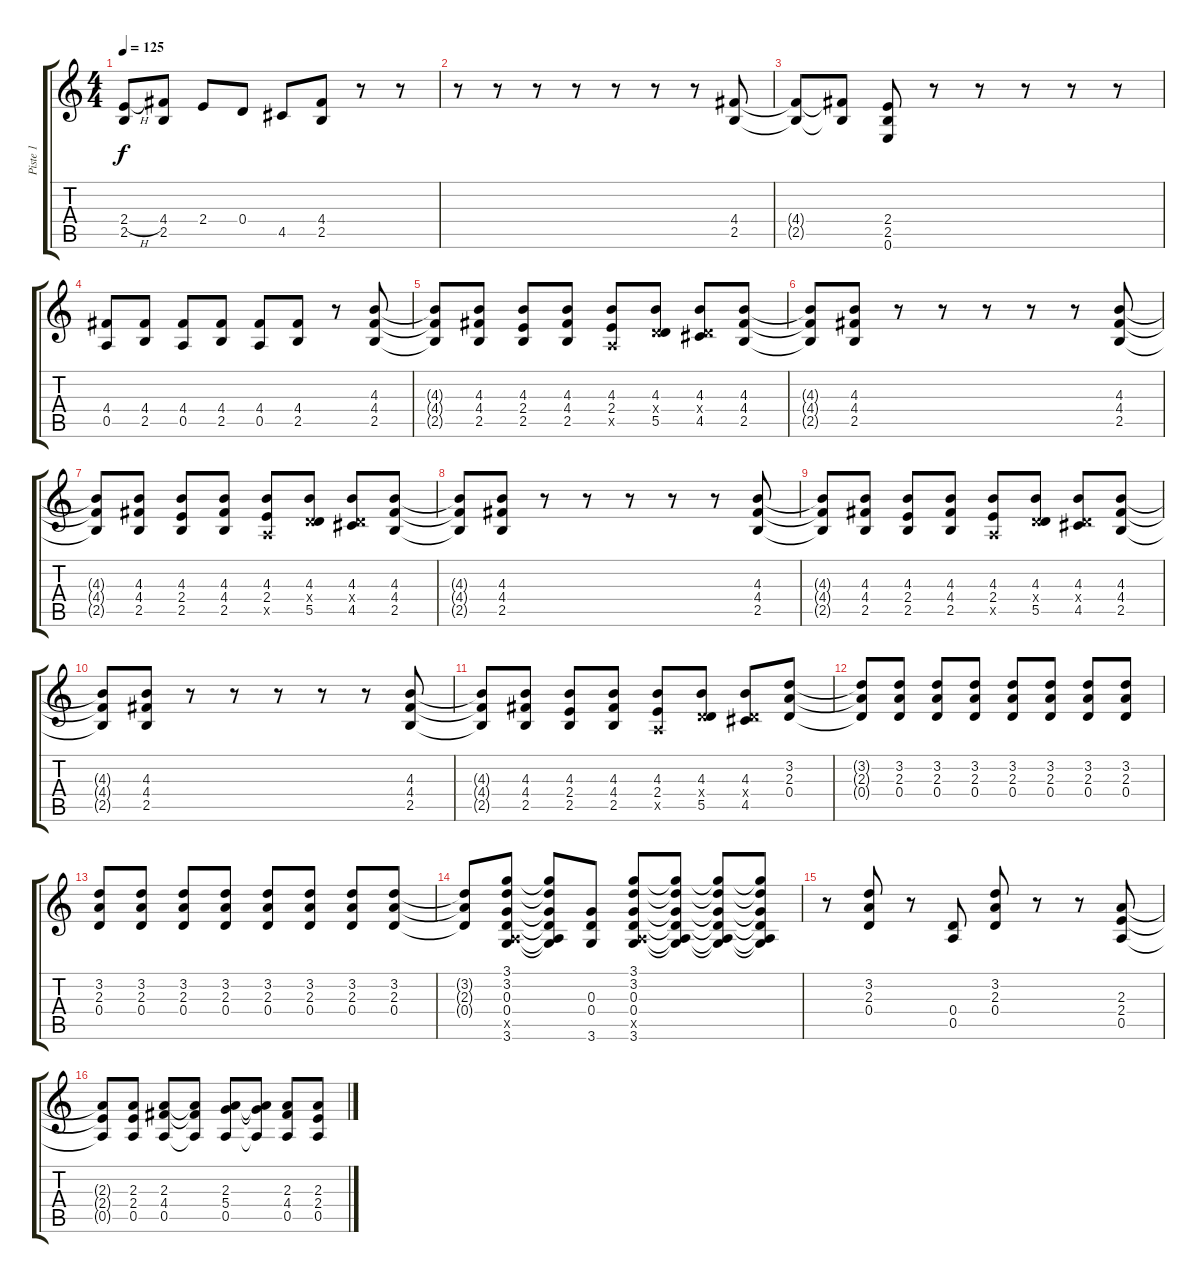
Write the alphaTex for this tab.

\track ("Piste 1" "Piste 1") {instrument distortionguitar}
\staff {score tabs}
\tuning (E4 B3 G3 D3 A2 E2) {hide}
\ts (4 4)
\tempo 125
\clef g2
\ks c
(2.4{h} 2.5).8{dy f} (4.4 2.5).8 2.4.8 0.4.8 4.5.8 (4.4 2.5).8 r.8 r.8 |
r.8 r.8 r.8 r.8 r.8 r.8 r.8 (4.4 2.5).8 |
(4.4{t} 2.5{t}).8 (4.4{t} 2.5{t}).8 (2.4 2.5 0.6).8 r.8 r.8 r.8 r.8 r.8 |
(4.4 0.5).8 (4.4 2.5).8 (4.4 0.5).8 (4.4 2.5).8 (4.4 0.5).8 (4.4 2.5).8 r.8 (4.3 4.4 2.5).8 |
(4.3{t} 4.4{t} 2.5{t}).8 (4.3 4.4 2.5).8 (4.3 2.4 2.5).8 (4.3 4.4 2.5).8 (4.3 2.4 0.5{x}).8 (4.3 0.4{x} 5.5).8 (4.3 0.4{x} 4.5).8 (4.3 4.4 2.5).8 |
(4.3{t} 4.4{t} 2.5{t}).8 (4.3 4.4 2.5).8 r.8 r.8 r.8 r.8 r.8 (4.3 4.4 2.5).8 |
(4.3{t} 4.4{t} 2.5{t}).8 (4.3 4.4 2.5).8 (4.3 2.4 2.5).8 (4.3 4.4 2.5).8 (4.3 2.4 0.5{x}).8 (4.3 0.4{x} 5.5).8 (4.3 0.4{x} 4.5).8 (4.3 4.4 2.5).8 |
(4.3{t} 4.4{t} 2.5{t}).8 (4.3 4.4 2.5).8 r.8 r.8 r.8 r.8 r.8 (4.3 4.4 2.5).8 |
(4.3{t} 4.4{t} 2.5{t}).8 (4.3 4.4 2.5).8 (4.3 2.4 2.5).8 (4.3 4.4 2.5).8 (4.3 2.4 0.5{x}).8 (4.3 0.4{x} 5.5).8 (4.3 0.4{x} 4.5).8 (4.3 4.4 2.5).8 |
(4.3{t} 4.4{t} 2.5{t}).8 (4.3 4.4 2.5).8 r.8 r.8 r.8 r.8 r.8 (4.3 4.4 2.5).8 |
(4.3{t} 4.4{t} 2.5{t}).8 (4.3 4.4 2.5).8 (4.3 2.4 2.5).8 (4.3 4.4 2.5).8 (4.3 2.4 0.5{x}).8 (4.3 0.4{x} 5.5).8 (4.3 0.4{x} 4.5).8 (3.2 2.3 0.4).8 |
(3.2{t} 2.3{t} 0.4{t}).8 (3.2 2.3 0.4).8 (3.2 2.3 0.4).8 (3.2 2.3 0.4).8 (3.2 2.3 0.4).8 (3.2 2.3 0.4).8 (3.2 2.3 0.4).8 (3.2 2.3 0.4).8 |
(3.2 2.3 0.4).8 (3.2 2.3 0.4).8 (3.2 2.3 0.4).8 (3.2 2.3 0.4).8 (3.2 2.3 0.4).8 (3.2 2.3 0.4).8 (3.2 2.3 0.4).8 (3.2 2.3 0.4).8 |
(3.2{t} 2.3{t} 0.4{t}).8 (3.1 3.2 0.3 0.4 0.5{x} 3.6).8 (3.1{t} 3.2{t} 0.3{t} 0.4{t} 0.5{t} 3.6{t}).8 (0.3 0.4 3.6).8 (3.1 3.2 0.3 0.4 0.5{x} 3.6).8 (3.1{t} 3.2{t} 0.3{t} 0.4{t} 0.5{t} 3.6{t}).8 (3.1{t} 3.2{t} 0.3{t} 0.4{t} 0.5{t} 3.6{t}).8 (3.1{t} 3.2{t} 0.3{t} 0.4{t} 0.5{t} 3.6{t}).8 |
r.8 (3.2 2.3 0.4).8 r.8 (0.4 0.5).8 (3.2 2.3 0.4).8 r.8 r.8 (2.3 2.4 0.5).8 |
(2.3{t} 2.4{t} 0.5{t}).8 (2.3 2.4 0.5).8 (2.3 4.4 0.5).8 (2.3{t} 4.4{t} 0.5{t}).8 (2.3 5.4 0.5).8 (2.3{t} 5.4{t} 0.5{t}).8 (2.3 4.4 0.5).8 (2.3 2.4 0.5).8
